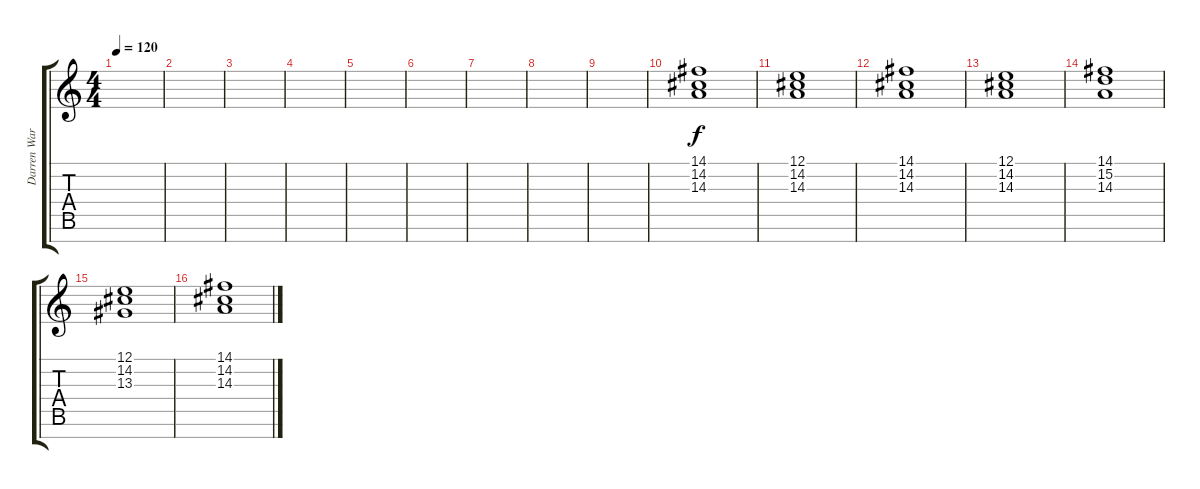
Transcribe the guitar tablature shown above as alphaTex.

\track ("Darren Warton" "Darren War") {instrument churchorgan}
\staff {score tabs}
\tuning (E4 B3 G3 D3 A2 E2 B1) {hide}
\ts (4 4)
\tempo 120
\clef g2
\ks c
|
|
|
|
|
|
|
|
|
(14.1 14.2 14.3).1 |
(12.1 14.2 14.3).1 |
(14.1 14.2 14.3).1 |
(12.1 14.2 14.3).1 |
(14.1 15.2 14.3).1 |
(12.1 14.2 13.3).1 |
(14.1 14.2 14.3).1
